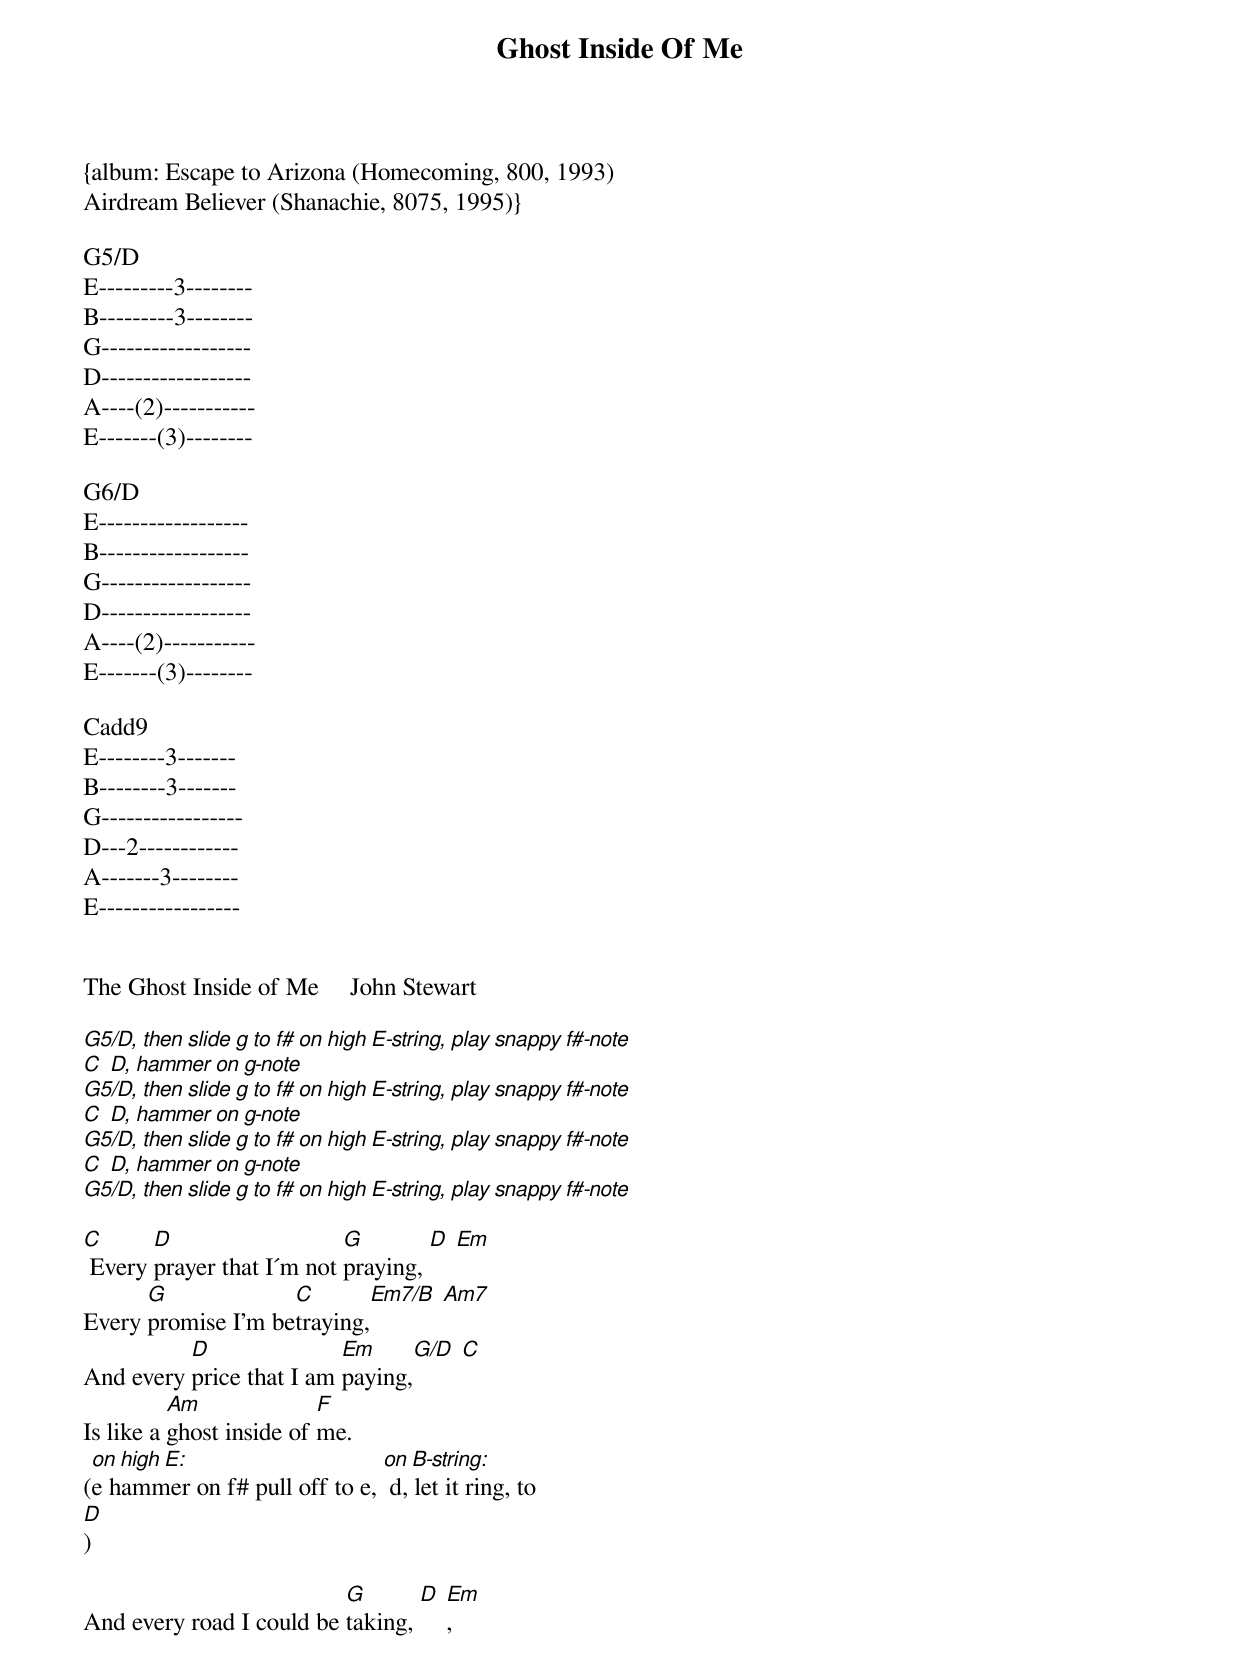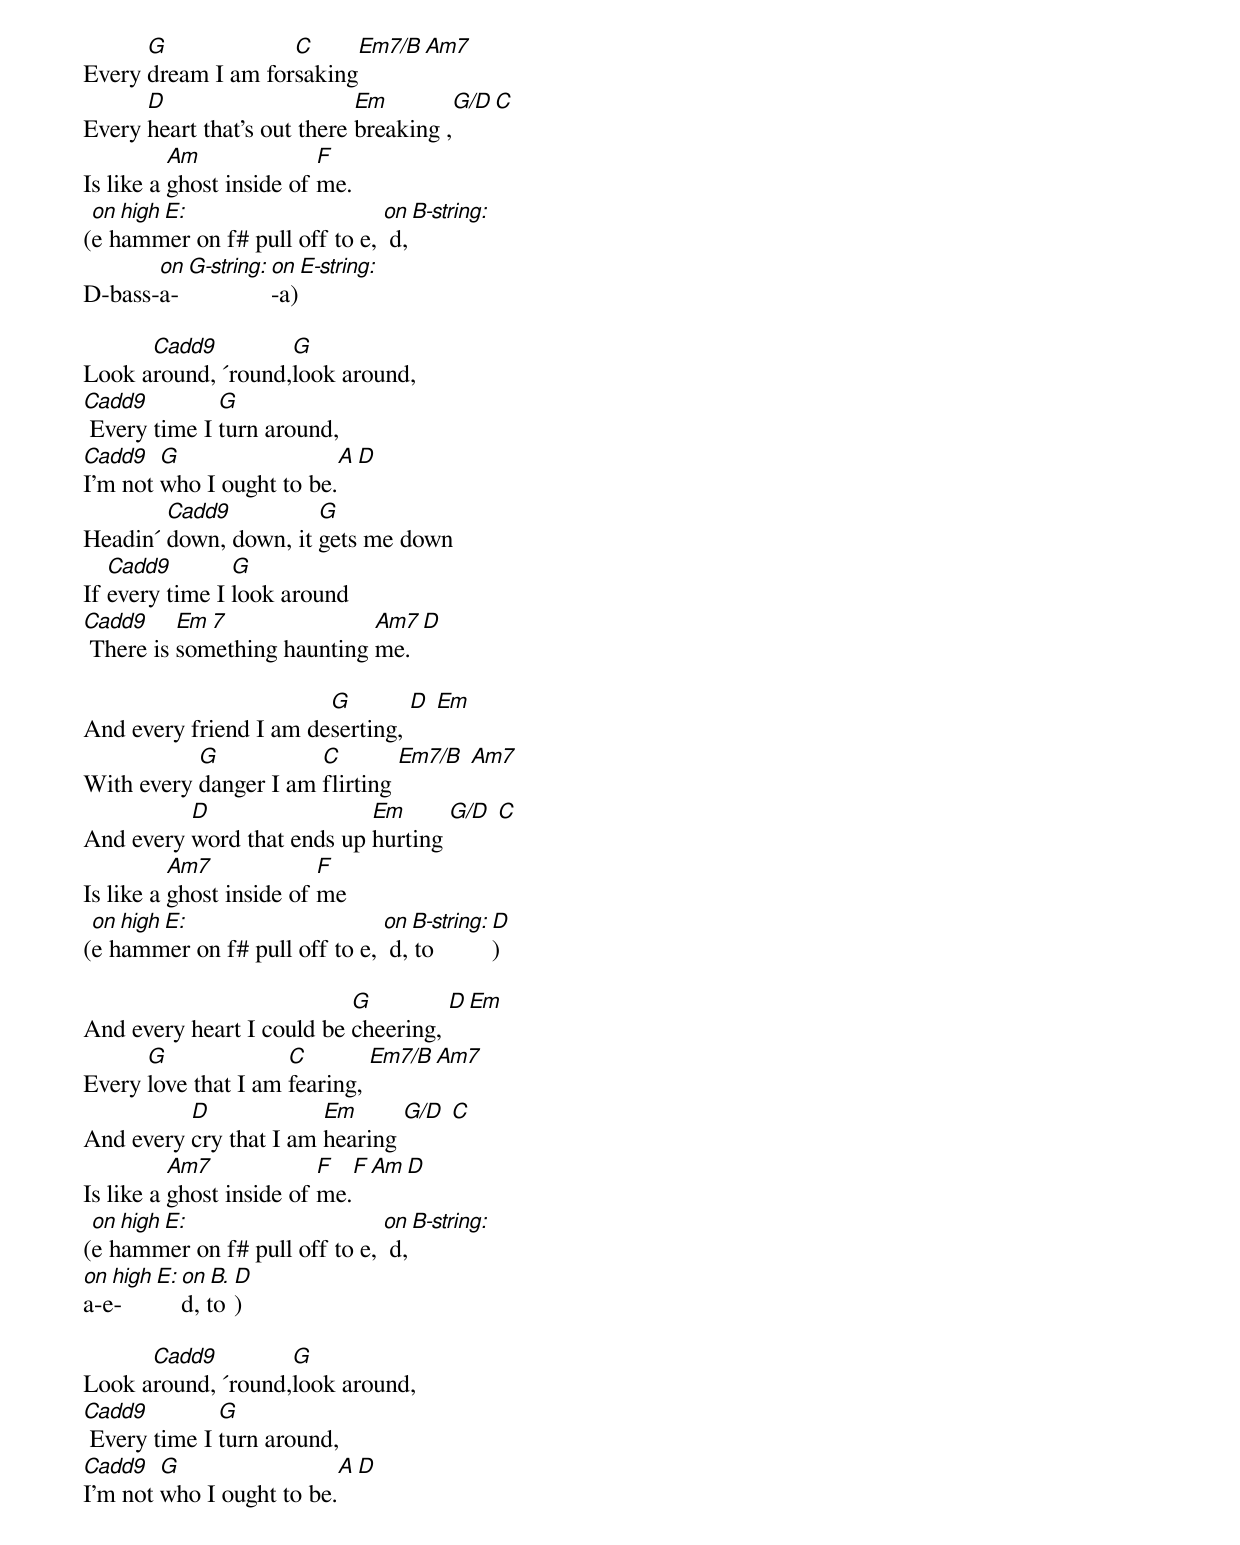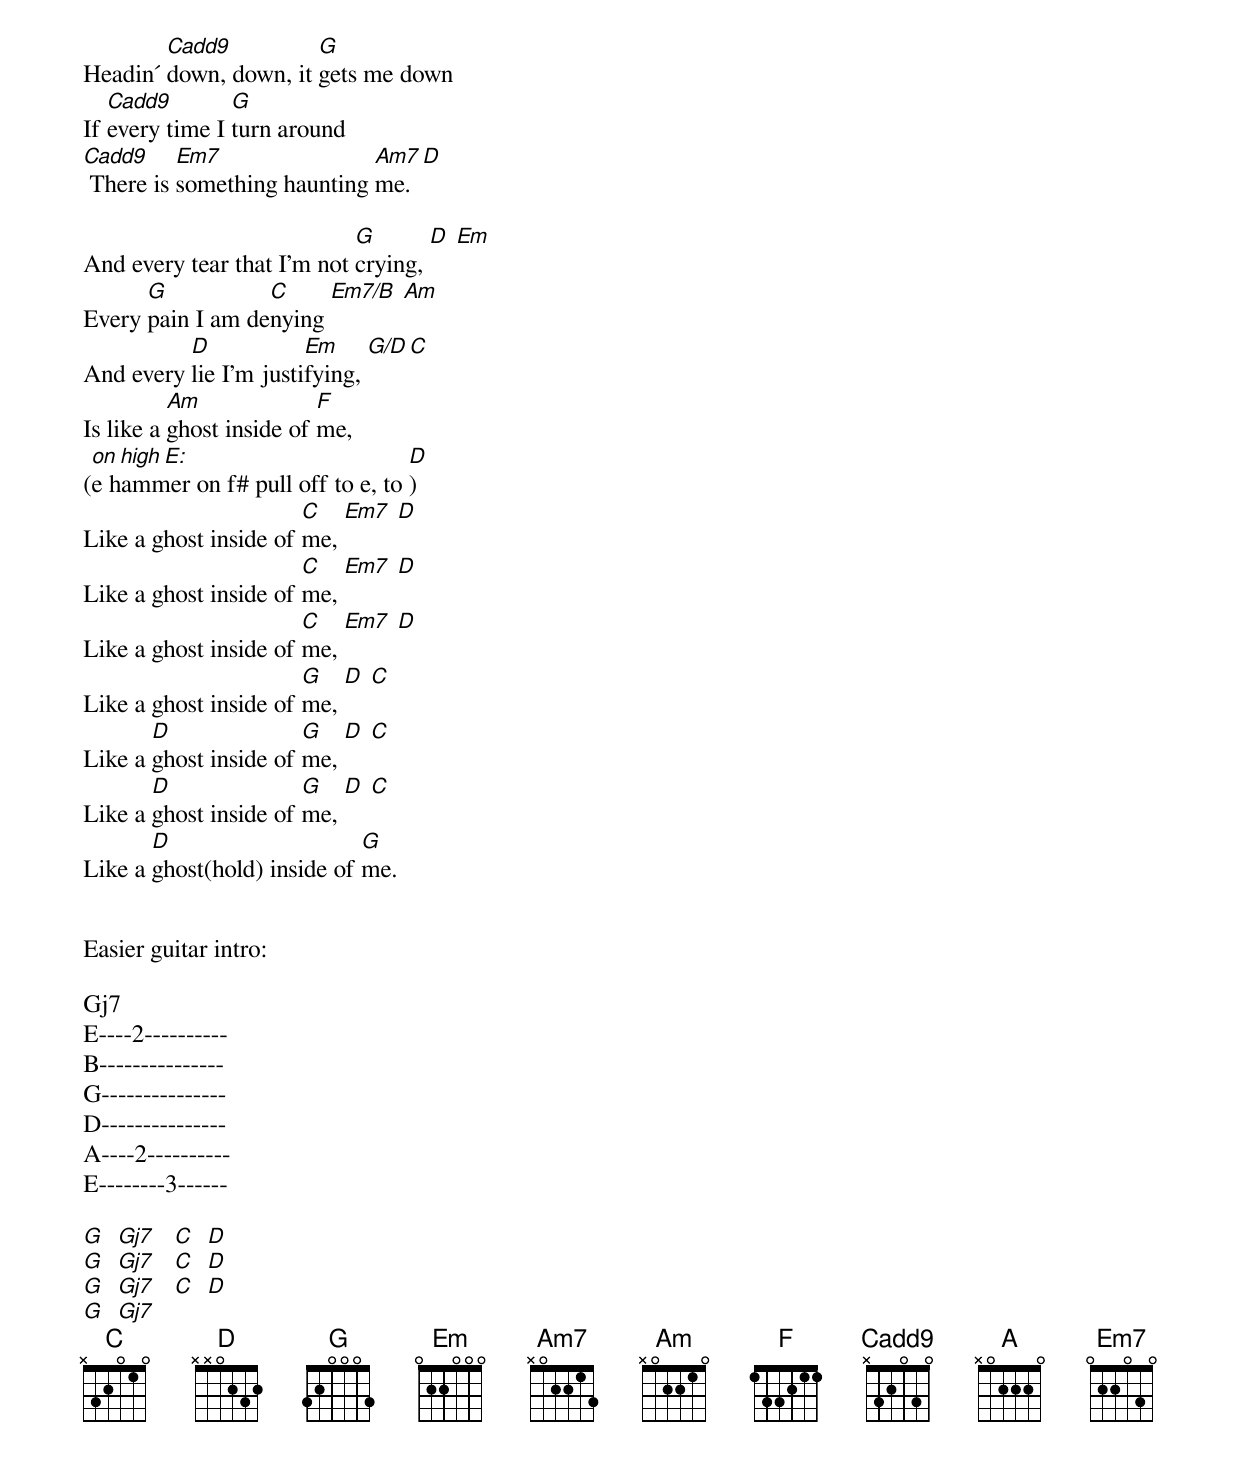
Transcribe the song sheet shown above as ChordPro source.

{title: Ghost Inside Of Me}
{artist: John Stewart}
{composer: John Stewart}
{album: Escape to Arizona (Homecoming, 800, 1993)
Airdream Believer (Shanachie, 8075, 1995)}

G5/D
E---------3--------
B---------3--------
G------------------
D------------------
A----(2)-----------
E-------(3)--------

G6/D
E------------------
B------------------
G------------------
D------------------
A----(2)-----------
E-------(3)--------

Cadd9
E--------3-------
B--------3-------
G-----------------
D---2------------
A-------3--------
E-----------------


The Ghost Inside of Me     John Stewart

[G5/D, then slide g to f# on high E-string, play snappy f#-note]
[C] [D, hammer on g-note]
[G5/D, then slide g to f# on high E-string, play snappy f#-note]
[C] [D, hammer on g-note]
[G5/D, then slide g to f# on high E-string, play snappy f#-note]
[C] [D, hammer on g-note]
[G5/D, then slide g to f# on high E-string, play snappy f#-note]

[C] Every [D]prayer that I´m not [G]praying, [D] [Em]
Every [G]promise I'm be[C]traying,[Em7/B] [Am7]
And every [D]price that I am [Em]paying,[G/D] [C]
Is like a [Am]ghost inside of [F]me.
([*on high E:]e hammer on f# pull off to e, [*on B-string:] d, let it ring, to
[D])

And every road I could be [G]taking, [D] [Em],
Every [G]dream I am for[C]saking[Em7/B][Am7]
Every [D]heart that's out there [Em]breaking ,[G/D][C]
Is like a [Am]ghost inside of [F]me.
([*on high E:]e hammer on f# pull off to e, [*on B-string:] d,
D-bass-[*on G-string:]a-[*on E-string:]-a)

Look a[Cadd9]round, ´round,[G]look around,
[Cadd9] Every time I [G]turn around,
[Cadd9]I'm not [G]who I ought to be.[A][D]
Headin´ [Cadd9]down, down, it [G]gets me down
If [Cadd9]every time I [G]look around
[Cadd9] There is [Em 7]something haunting [Am7]me. [D]

And every friend I am de[G]serting, [D] [Em]
With every [G]danger I am [C]flirting [Em7/B] [Am7]
And every [D]word that ends up [Em]hurting [G/D] [C]
Is like a [Am7]ghost inside of [F]me
([*on high E:]e hammer on f# pull off to e, [*on B-string:] d, to [D])

And every heart I could be [G]cheering, [D][Em]
Every [G]love that I am [C]fearing, [Em7/B][Am7]
And every [D]cry that I am [Em]hearing [G/D] [C]
Is like a [Am7]ghost inside of [F]me.[F][Am][D]
([*on high E:]e hammer on f# pull off to e, [*on B-string:] d,
[*on high E:]a-e-[*on B.]d, to [D])

Look a[Cadd9]round, ´round,[G]look around,
[Cadd9] Every time I [G]turn around,
[Cadd9]I'm not [G]who I ought to be.[A][D]
Headin´ [Cadd9]down, down, it [G]gets me down
If [Cadd9]every time I [G]turn around
[Cadd9] There is [Em7]something haunting [Am7]me. [D]

And every tear that I'm not [G]crying, [D] [Em]
Every [G]pain I am de[C]nying [Em7/B] [Am]
And every [D]lie I'm justi[Em]fying, [G/D][C]
Is like a [Am]ghost inside of [F]me,
([*on high E:]e hammer on f# pull off to e, to [D])
Like a ghost inside of [C]me, [Em7] [D]
Like a ghost inside of [C]me, [Em7] [D]
Like a ghost inside of [C]me, [Em7] [D]
Like a ghost inside of [G]me, [D] [C]
Like a [D]ghost inside of [G]me, [D] [C]
Like a [D]ghost inside of [G]me, [D] [C]
Like a [D]ghost(hold) inside of [G]me.


Easier guitar intro:

Gj7
E----2----------
B---------------
G---------------
D---------------
A----2----------
E--------3------

[G]  [Gj7]   [C]  [D]
[G]  [Gj7]   [C]  [D]
[G]  [Gj7]   [C]  [D]
[G]  [Gj7]
